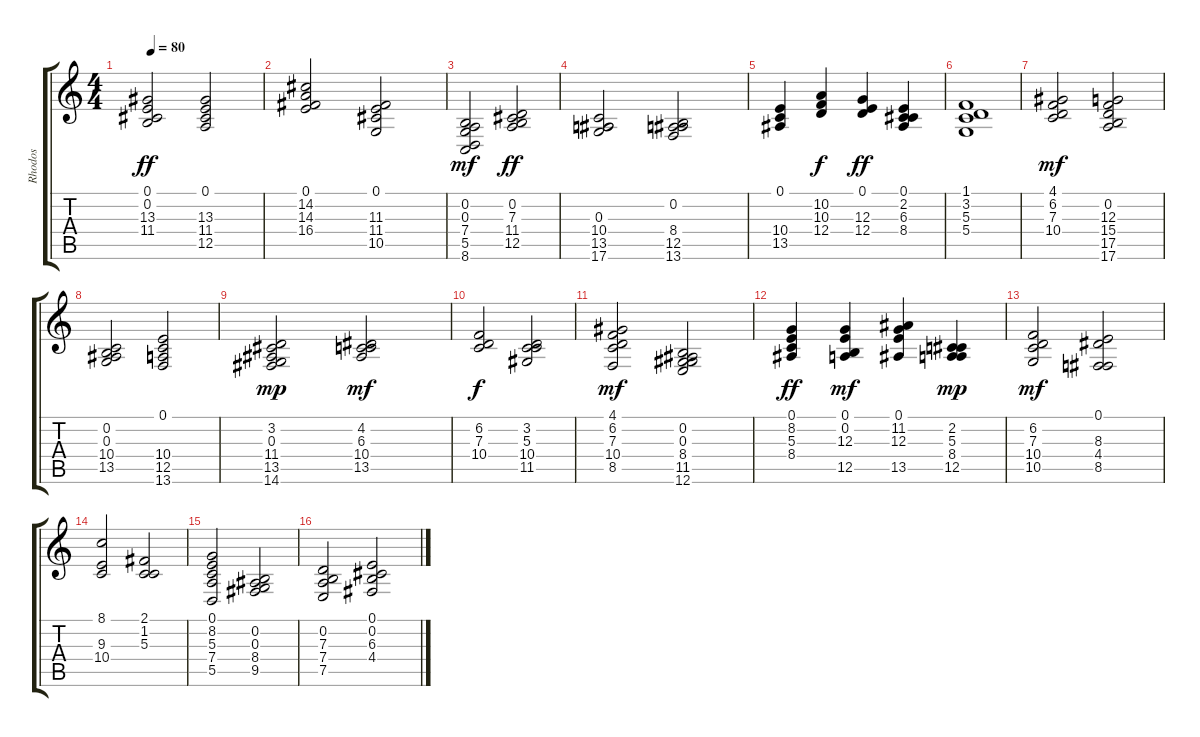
\track ("Rhodos" "Rhodos") {instrument electricpiano1}
\staff {score tabs}
\tuning (E4 B3 G3 D3 A2 E2) {hide}
\ts (4 4)
\tempo 80
\clef g2
\ks c
(0.1 0.2 13.3 11.4).2{dy ff} (0.1 13.3 11.4 12.5).2 |
(0.1 14.2 14.3 16.4).2 (0.1 11.3 11.4 10.5).2 |
(0.2 0.3 7.4 5.5 8.6).2{dy mf} (0.2 7.3 11.4 12.5).2{dy ff} |
(0.3 10.4 13.5 17.6).2 (0.2 8.4 12.5 13.6).2 |
(0.1 10.4 13.5).4 (10.2 10.3 12.4).4{dy f} (0.1 12.3 12.4).4{dy ff} (0.1 2.2 6.3 8.4).4 |
(1.1 3.2 5.3 5.4).1 |
(4.1 6.2 7.3 10.4).2{dy mf} (0.2 12.3 15.4 17.5 17.6).2 |
(0.2 0.3 10.4 13.5).2 (0.1 10.4 12.5 13.6).2 |
(3.2 0.3 11.4 13.5 14.6).2{dy mp} (4.2 6.3 10.4 13.5).2{dy mf} |
(6.2 7.3 10.4).2{dy f} (3.2 5.3 10.4 11.5).2 |
(4.1 6.2 7.3 10.4 8.5).2{dy mf} (0.2 0.3 8.4 11.5 12.6).2 |
(0.1 8.2 5.3 8.4).4{dy ff} (0.1 0.2 12.3 12.5).4{dy mf} (0.1 11.2 12.3 13.5).4 (2.2 5.3 8.4 12.5).4{dy mp} |
(6.2 7.3 10.4 10.5).2{dy mf} (0.1 8.3 4.4 8.5).2 |
(8.1 9.3 10.4).2 (2.1 1.2 5.3).2 |
(0.1 8.2 5.3 7.4 5.5).2 (0.2 0.3 8.4 9.5).2 |
(0.2 7.3 7.4 7.5).2 (0.1 0.2 6.3 4.4).2
